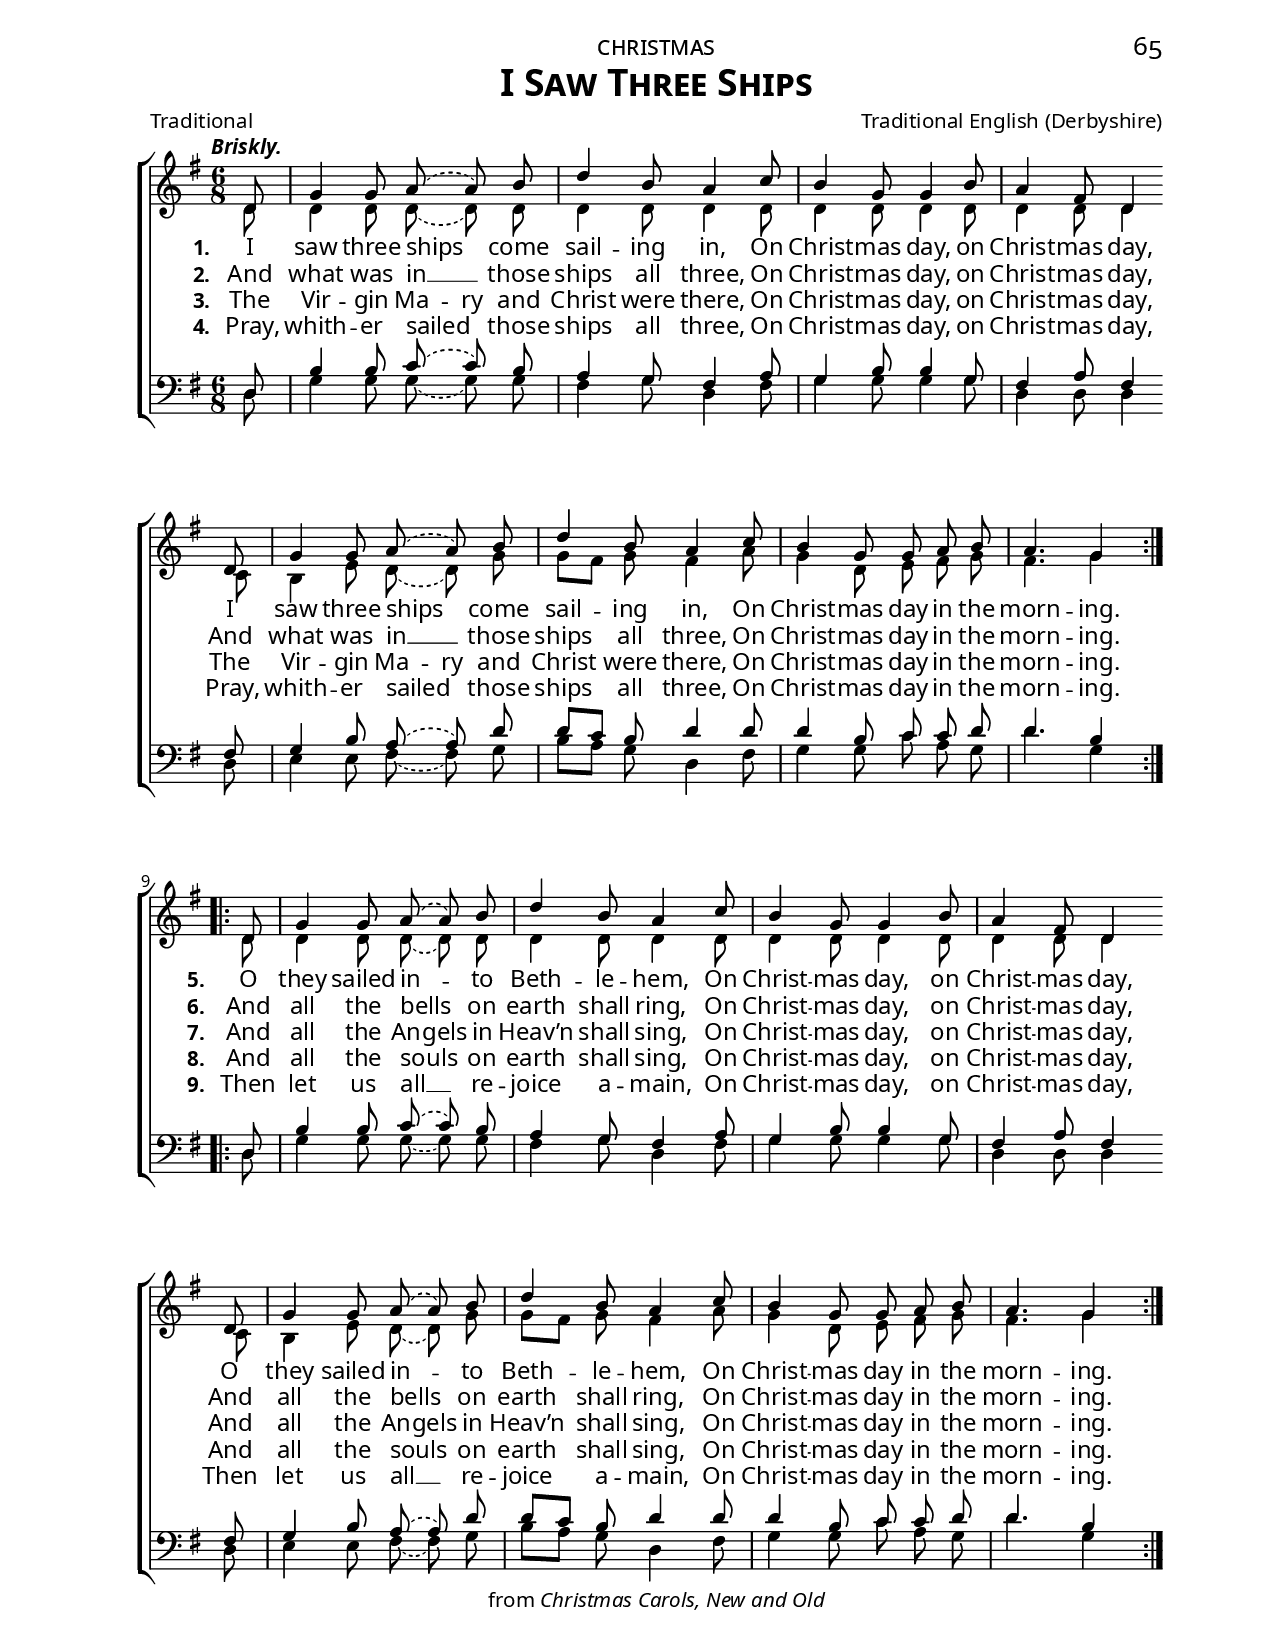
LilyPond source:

\version "2.14.2"
\include "util.ly"
\header {
  title = \markup{\override #'(font-name . "Garamond Premier Pro Semibold"){ \abs-fontsize #18 \smallCapsOldStyle"I Saw Three Ships"}}
  poet = \markup\oldStyleNum"Traditional"
  composer = \markup\oldStyleNum"Traditional English (Derbyshire)"
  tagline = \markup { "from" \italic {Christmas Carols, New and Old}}
}
\paper {
  paper-height = 11\in
  paper-width = 8.5\in
  indent = 0\in
  %system-system-spacing = #'((basic-distance . 10) (padding . 0))
  %system-system-spacing =
  %  #'((basic-distance . 0)
  %     (minimum-distance . 0)
  %     (padding . -0.35)
  %     (stretchability . 100))
  ragged-last-bottom = ##f
  ragged-bottom = ##f
  two-sided = ##t
  inner-margin = 1\in
  outer-margin = 0.75\in
  top-margin = 0.26\in
  bottom-margin = 0.25\in
  first-page-number = #065
  print-first-page-number = ##t
  headerLine = \markup{\override #'(font-name . "Garamond Premier Pro") \smallCapsOldStyle"christmas"}
  oddHeaderMarkup = \markup\fill-line{
     \override #'(font-name . "Garamond Premier Pro")\abs-fontsize #12.5
     \combine 
        \fill-line{"" \on-the-fly #print-page-number-check-first
        \oldStylePageNum""
        }
        \fill-line{\headerLine}
  }
  evenHeaderMarkup = \markup {
     \override #'(font-name . "Garamond Premier Pro")\abs-fontsize #12.5
     \combine
        \on-the-fly #print-page-number-check-first
        \oldStylePageNum""
        \fill-line{\headerLine}
  }
}
#(set-global-staff-size 18) \paper{ #(define fonts (make-pango-font-tree "Garamond Premier Pro" "Garamond Premier Pro" "Garamond Premier Pro" (/ 18 20))) }
global = {
  \key g \major
  \time 6/8
  \autoBeamOff
  \override DynamicLineSpanner #'staff-padding = #0.0
  \override DynamicLineSpanner #'Y-extent = #'(-1 . 1)
  \override DynamicText #'X-offset = #-6
}

sopMusic = \relative c' {
    \repeat volta 2 {
    \partial 8 d8 |
    \slurDashed  g4 g8\noBeam a\noBeam( a\noBeam) b |
    d4 b8 a4 c8 |
    
    b4 g8 g4 b8 |
    a4 fis8 d4 \bar"" d8 |
    g4 g8\noBeam a\noBeam( a\noBeam) b |
    
    d4 b8 a4 c8 |
    b4 g8\noBeam g\noBeam a\noBeam b |
    \partial 8*5 a4. g4 \break
  }
}
sopWords = \lyricmode {
  
}

altoMusic = \relative c' {
  d8 |
  \slurDashed d4 d8 d\noBeam( d\noBeam) d |
  d4 d8 d4 d8 |
  
  d4 d8 d4 d8 |
  d4 d8 d4 c8 |
  b4 e8 d\noBeam( d\noBeam) g |
  \slurSolid g[ fis] g8 fis4 a8 |
  g4 d8\noBeam e\noBeam fis\noBeam g |
  fis4. g4
}
altoWords = \lyricmode {
  \dropLyricsIX
  \set stanza = #"1. "
  \set ignoreMelismata = ##t
  I saw three ships _ come sail -- ing in,
  On Christ -- mas day, on Christ -- mas day,
  I saw three ships _ come sail -- ing in,
  On Christ -- mas day in the morn -- ing.
  
  
  \set stanza = #"5. "
  \set ignoreMelismata = ##t
  O they sailed in -- _ to Beth -- le -- hem,
  On Christ -- mas day, on Christ -- mas day,
  O they sailed in -- _ to Beth -- le -- hem,
  On Christ -- mas day in the morn -- ing.
}
altoWordsII = \lyricmode {
  \dropLyricsIX
  \set stanza = #"2. "
  \set ignoreMelismata = ##t
  And what was in __ _ those ships all three,
  On Christ -- mas day, on Christ -- mas day,
  And what was in __ _ those ships all three,
  On Christ -- mas day in the morn -- ing.
  
  
  \set stanza = #"6. "
  \set ignoreMelismata = ##t
  And all the bells _ on earth shall ring,
  On Christ -- mas day, on Christ -- mas day,
  And all the bells _ on earth shall ring,
  On Christ -- mas day in the morn -- ing.
}
altoWordsIII = \lyricmode {
  \dropLyricsIX
  \set stanza = #"3. "
  \set ignoreMelismata = ##t
  The Vir -- gin Ma -- ry and Christ were there,
  On Christ -- mas day, on Christ -- mas day,
  The Vir -- gin Ma -- ry and Christ were there,
  On Christ -- mas day in the morn -- ing.
  
  
  \set stanza = #"7. "
  \set ignoreMelismata = ##t
  And all the An -- gels in Heav’n shall sing,
  On Christ -- mas day, on Christ -- mas day,
  And all the An -- gels in Heav’n shall sing,
  On Christ -- mas day in the morn -- ing.
}
altoWordsIV = \lyricmode {
  \dropLyricsIX
  \set stanza = #"4. "
  \set ignoreMelismata = ##t
  Pray, whith -- er sailed _ those ships all three,
  On Christ -- mas day, on Christ -- mas day,
  Pray, whith -- er sailed _ those ships all three,
  On Christ -- mas day in the morn -- ing.
  
  \set stanza = #"8. "
  \set ignoreMelismata = ##t
  And all the souls _ on earth shall sing,
  On Christ -- mas day, on Christ -- mas day,
  And all the souls _ on earth shall sing,
  On Christ -- mas day in the morn -- ing.
}
altoWordsV = \lyricmode {
  \dropLyricsIX
  \repeat unfold 32 \skip1
  \set stanza = #"9. "
  \set ignoreMelismata = ##t
  Then let us all __ _ re -- joice a -- main,
  On Christ -- mas day, on Christ -- mas day,
  Then let us all __ _ re -- joice a -- main,
  On Christ -- mas day in the morn -- ing.
}
altoWordsVI = \lyricmode {
}
altoWordsVII = \lyricmode {
}
altoWordsVIII = \lyricmode {
}
altoWordsIX = \lyricmode {
}

tenorMusic = \relative c {
  d8 |
  \slurDashed b'4 b8 c\noBeam( c\noBeam) b |
  a4 g8 fis4 a8 |
  
  g4 b8 b4 g8 |
  fis4 a8 fis4 fis8 |
  g4 b8 a\noBeam( a\noBeam) d |
  
  \slurSolid d[ c] b d4 d8 |
  d4 b8 c\noBeam c\noBeam d |
  d4. b4
}
tenorWords = \lyricmode {

}

bassMusic = \relative c {
  d8 |
  \slurDashed g4 g8 g\noBeam( g\noBeam) g |
  fis4 g8 d4 fis8 |
  
  g4 g8 g4 g8 |
  d4 d8 d4 d8 |
  e4 e8 fis\noBeam( fis\noBeam) g |
  
  \slurSolid b[ a] g d4 fis8 |
  g4 g8 c\noBeam a\noBeam g |
  d'4. g,4
}
bassWords = \lyricmode {

}

\score {
  <<
   \new ChoirStaff <<
%    \new Lyrics = sopranos \with { \override VerticalAxisGroup #'nonstaff-relatedstaff-spacing = #'((basic-distance . 1)) }
    \new Staff = women <<
      \new Voice = "sopranos" { \voiceOne << \global {\tempo \markup\italic"Briskly." \sopMusic \sopMusic} >> }
      \new Voice = "altos" { \voiceTwo << \global \repeat unfold2 \altoMusic >> }
    >>
    \new Lyrics \with { alignAboveContext = #"women" \override VerticalAxisGroup #'nonstaff-relatedstaff-spacing = #'((basic-distance . 1))} \lyricsto "sopranos" \sopWords
    \new Lyrics = "altosIX"  \with { alignBelowContext = #"women" } \lyricsto "sopranos" \altoWordsIX
    \new Lyrics = "altosVIII"  \with { alignBelowContext = #"women" } \lyricsto "sopranos" \altoWordsVIII
    \new Lyrics = "altosVII"  \with { alignBelowContext = #"women" } \lyricsto "sopranos" \altoWordsVII
    \new Lyrics = "altosVI"  \with { alignBelowContext = #"women" } \lyricsto "sopranos" \altoWordsVI
    \new Lyrics = "altosV"  \with { alignBelowContext = #"women" } \lyricsto "sopranos" \altoWordsV
    \new Lyrics = "altosIV"  \with { alignBelowContext = #"women" } \lyricsto "sopranos" \altoWordsIV
    \new Lyrics = "altosIII"  \with { alignBelowContext = #"women" } \lyricsto "sopranos" \altoWordsIII
    \new Lyrics = "altosII"  \with { alignBelowContext = #"women" } \lyricsto "sopranos" \altoWordsII
    \new Lyrics = "altos"  \with { alignBelowContext = #"women" \override VerticalAxisGroup #'nonstaff-relatedstaff-spacing = #'((padding . -0.7)) } \lyricsto "sopranos" \altoWords
   \new Staff = men <<
      \clef bass
      \new Voice = "tenors" { \voiceOne << \global \repeat unfold2 \tenorMusic >> }
      \new Voice = "basses" { \voiceTwo << \global \repeat unfold2 \bassMusic >> }
    >>
    \new Lyrics \with { alignAboveContext = #"men" \override VerticalAxisGroup #'nonstaff-relatedstaff-spacing = #'((basic-distance . 1)) } \lyricsto "tenors" \tenorWords
    \new Lyrics \with { alignBelowContext = #"men" \override VerticalAxisGroup #'nonstaff-relatedstaff-spacing = #'((basic-distance . 1)) } \lyricsto "basses" \bassWords
  >>
%    \new PianoStaff << \new Staff { \new Voice { \pianoRH } } \new Staff { \clef "bass" \pianoLH } >>
  >>
  \layout {
  \context {
    \Lyrics
    \override LyricText #'font-size = #1.3
  }
    \context {
      \Score
      %\override SpacingSpanner #'base-shortest-duration = #(ly:make-moment 1 8)
      %\override SpacingSpanner #'common-shortest-duration = #(ly:make-moment 1 4)
    }
    \context {
      % Remove all empty staves
      % \Staff \RemoveEmptyStaves \override VerticalAxisGroup #'remove-first = ##t
    }
    \context {
      \Lyrics
      \override LyricText #'X-offset = #center-on-word
    }
  }
}

